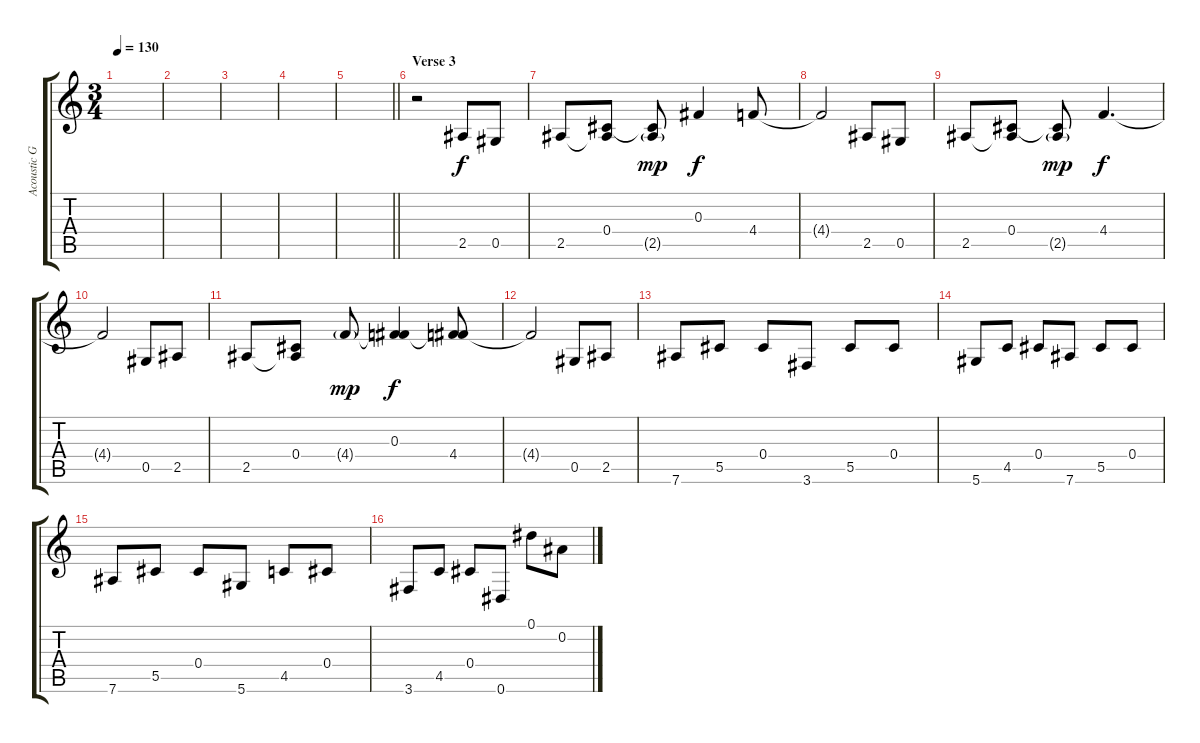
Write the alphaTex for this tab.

\track ("Acoustic Guitar" "Acoustic G") {instrument electricguitarclean}
\staff {score tabs}
\tuning (Eb4 Bb3 Gb3 Db3 Ab2 Eb2) {hide}
\ts (3 4)
\tempo 130
\clef g2
\ks c
|
|
|
|
\barLineRight lightlight
|
\section ("" "Verse 3")
r.2 2.5.8 0.5.8 |
2.5.8 (0.4 2.5{t}).8 (0.4{t} 2.5{g}).8{dy mp} 0.3.4{dy f} 4.4.8 |
4.4{t}.2 2.5.8 0.5.8 |
2.5.8 (0.4 2.5{t}).8 (0.4{t} 2.5{g}).8{dy mp} 4.4.4{d dy f} |
4.4{t}.2 0.5.8 2.5.8 |
2.5.8 (0.4 2.5{t}).8 4.4{g}.8{dy mp} (0.3 4.4{t}).4{dy f} (0.3{t} 4.4).8 |
4.4{t}.2 0.5.8 2.5.8 |
7.6.8 5.5.8 0.4.8 3.6.8 5.5.8 0.4.8 |
5.6.8 4.5.8 0.4.8 7.6.8 5.5.8 0.4.8 |
7.6.8 5.5.8 0.4.8 5.6.8 4.5.8 0.4.8 |
3.6.8 4.5.8 0.4.8 0.6.8 0.1.8 0.2.8
